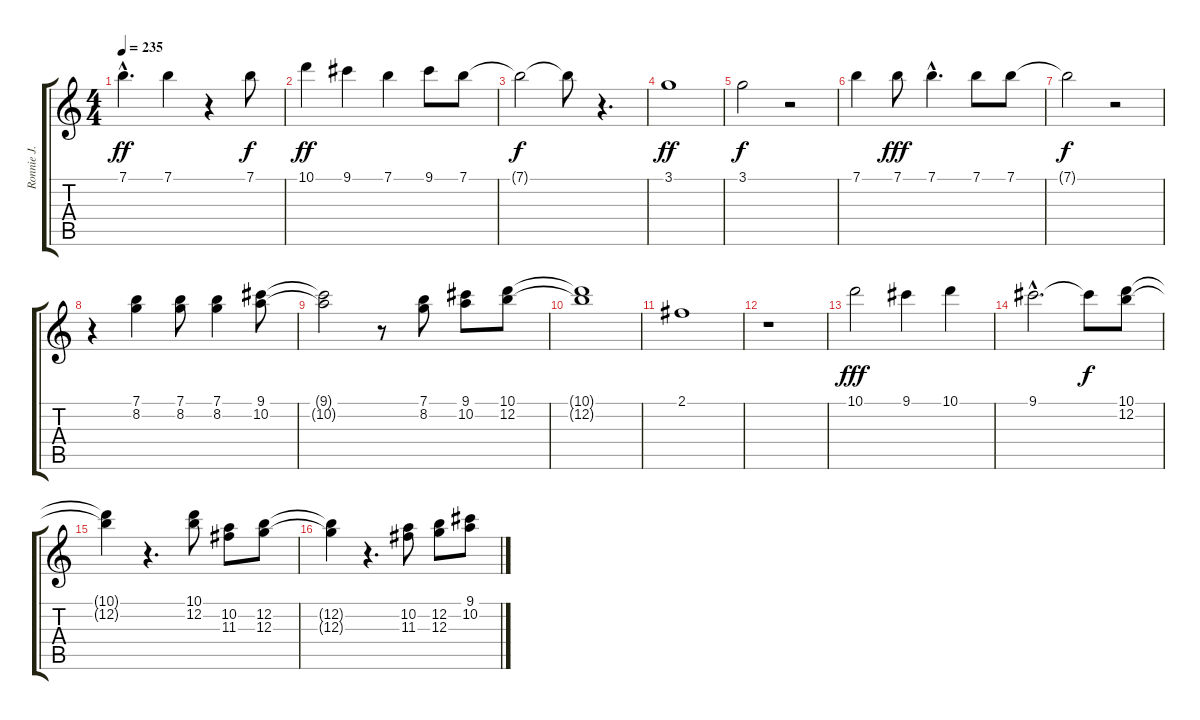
\track ("Ronnie J. Dio" "Ronnie J. ") {instrument whistle}
\staff {score tabs}
\tuning (E5 B4 G4 D4 A3 E3) {hide}
\ts (4 4)
\tempo 235
\clef g2
\ks c
7.1{hac}.4{d dy ff} 7.1.4 r.4 7.1.8{dy f} |
10.1.4{dy ff} 9.1.4 7.1.4 9.1.8 7.1.8 |
7.1{t}.2{dy f} 7.1{t}.8 r.4{d} |
3.1.1{dy ff} |
3.1.2{dy f} r.2 |
7.1.4 7.1.8{dy fff} 7.1{hac}.4{d} 7.1.8 7.1.8 |
7.1{t}.2{dy f} r.2 |
r.4 (7.1 8.2).4 (7.1 8.2).8 (7.1 8.2).4 (9.1 10.2).8 |
(9.1{t} 10.2{t}).2 r.8 (7.1 8.2).8 (9.1 10.2).8 (10.1 12.2).8 |
(10.1{t} 12.2{t}).1 |
2.1.1 |
r.1 |
10.1.2{dy fff} 9.1.4 10.1.4 |
9.1{hac}.2{d} 9.1{t}.8{dy f} (10.1 12.2).8 |
(10.1{t} 12.2{t}).4 r.4{d} (10.1 12.2).8 (10.2 11.3).8 (12.2 12.3).8 |
(12.2{t} 12.3{t}).4 r.4{d} (10.2 11.3).8 (12.2 12.3).8 (9.1 10.2).8
